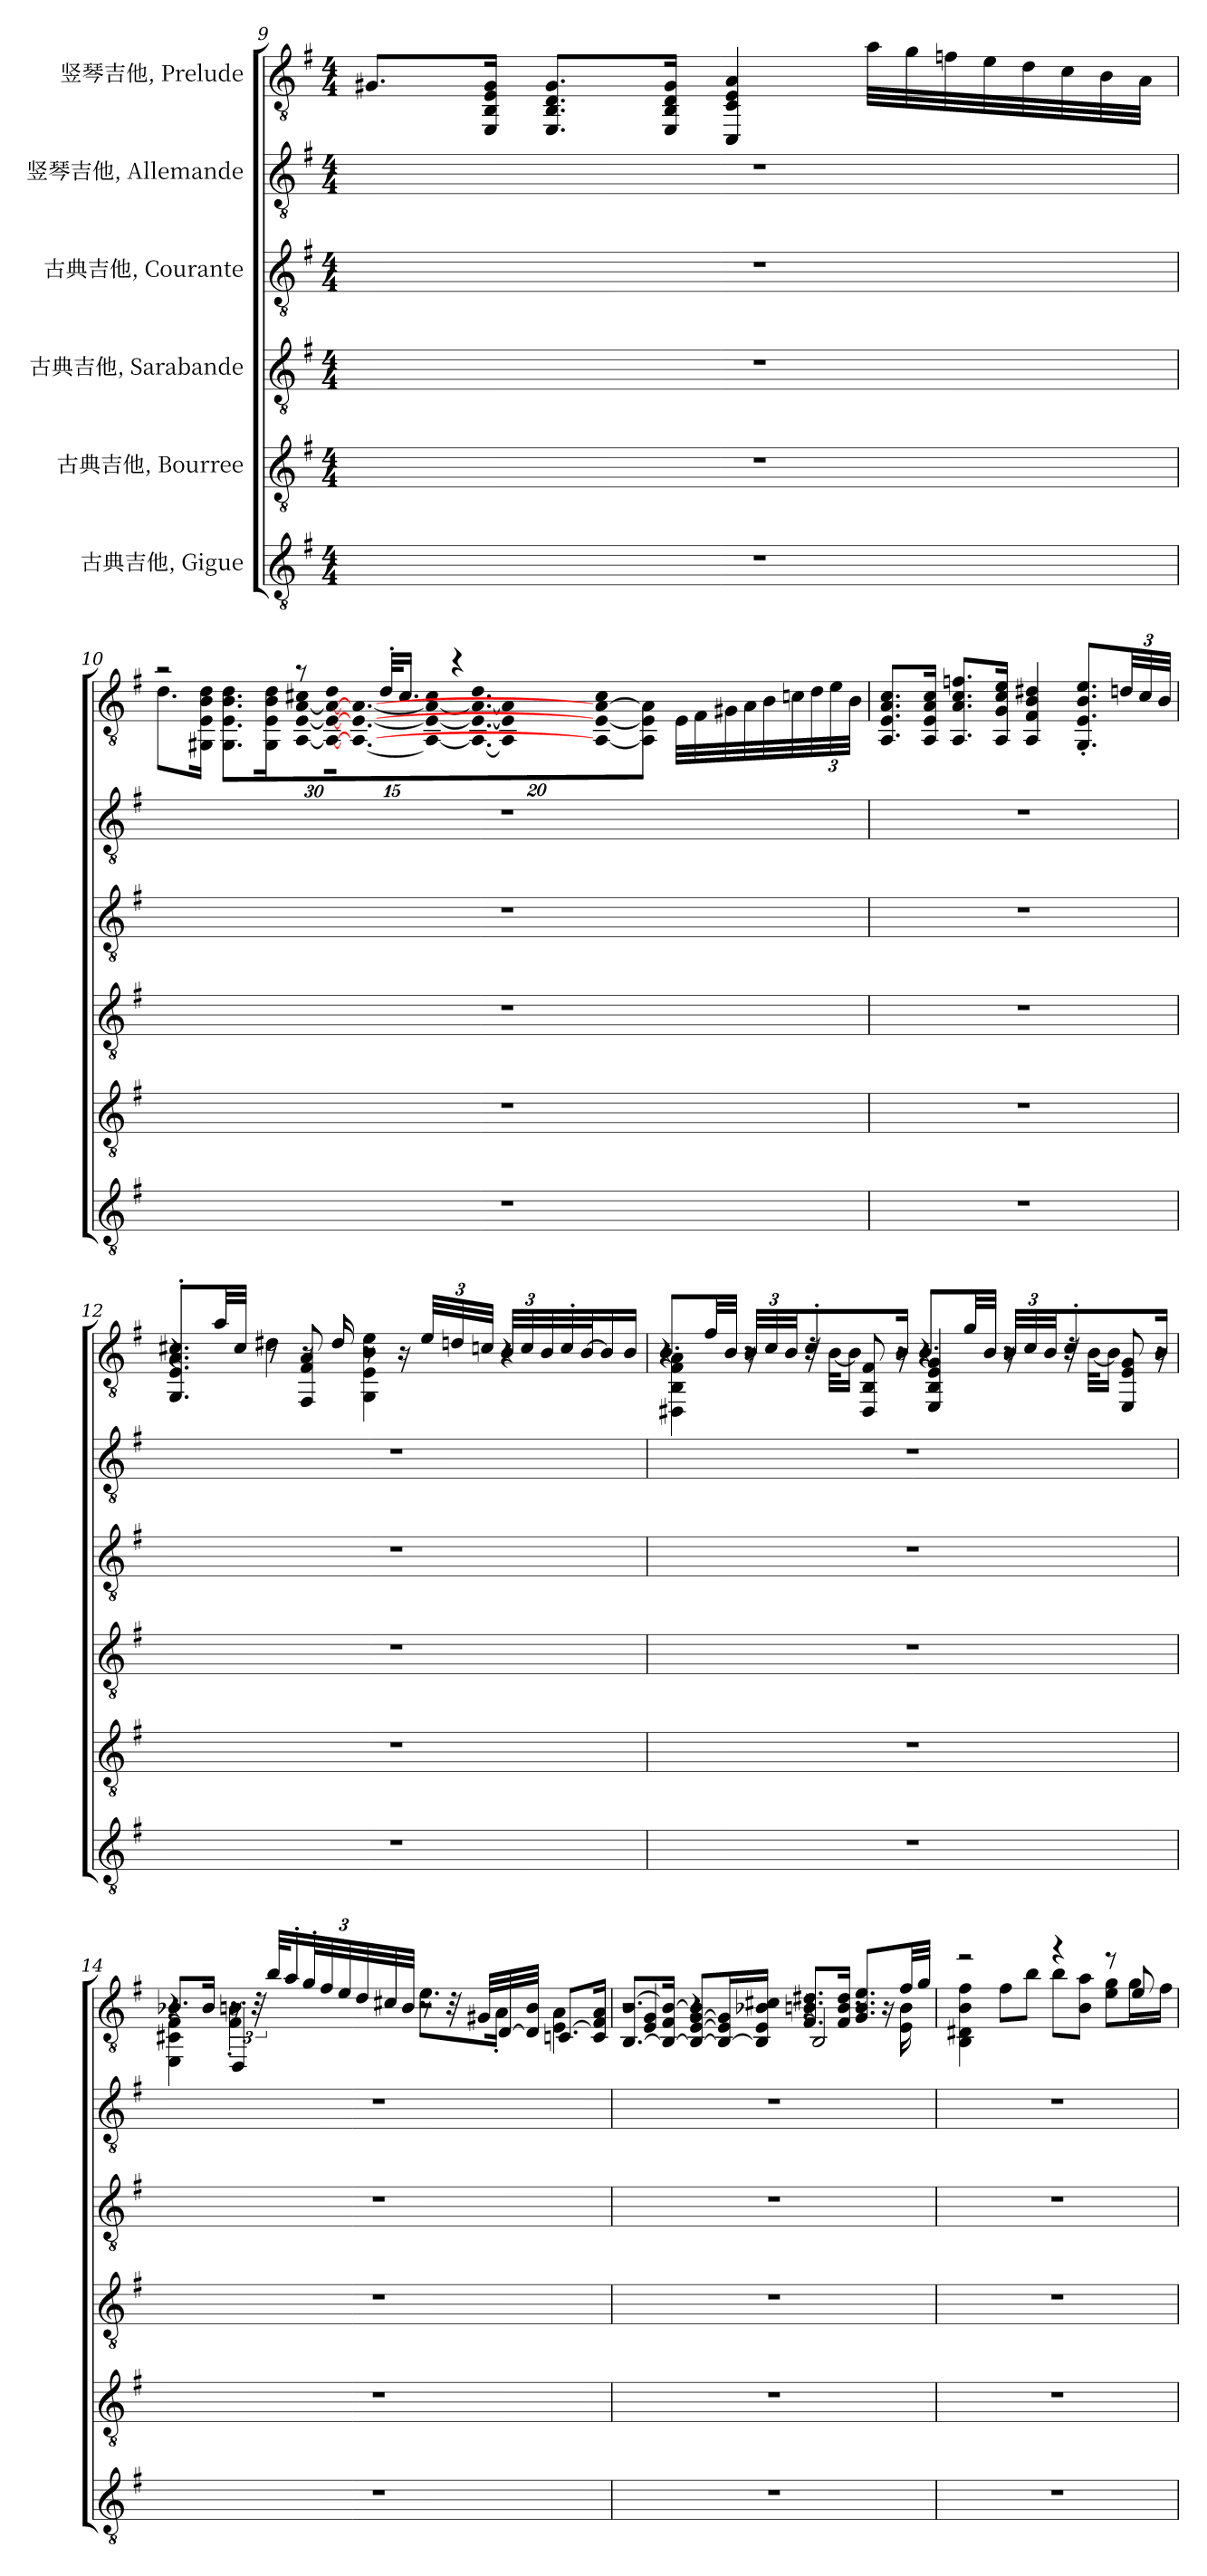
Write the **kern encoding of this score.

**kern	**kern	**kern	**kern	**kern	**kern
*part6	*part5	*part4	*part3	*part2	*part1
*staff6	*staff5	*staff4	*staff3	*staff2	*staff1
*I"古典吉他, Gigue	*I"古典吉他, Bourree	*I"古典吉他, Sarabande	*I"古典吉他, Courante	*I"竖琴吉他, Allemande	*I"竖琴吉他, Prelude
!!LO:LB:g=z
*clefGv2	*clefGv2	*clefGv2	*clefGv2	*clefGv2	*clefGv2
*k[f#]	*k[f#]	*k[f#]	*k[f#]	*k[f#]	*k[f#]
*M4/4	*M4/4	*M4/4	*M4/4	*M4/4	*M4/4
=9	=9	=9	=9	=9	=9
1r	1r	1r	1r	1r	8.G#X/L
.	.	.	.	.	16EE/ 16BB/ 16E/ 16G#/Jk
.	.	.	.	.	8.EE/ 8.BB/ 8.D/ 8.G#/L
.	.	.	.	.	16EE/ 16BB/ 16D/ 16G#/Jk
.	.	.	.	.	4CC/ 4C/ 4E/ 4A/
.	.	.	.	.	32a\LLL
.	.	.	.	.	32g\
.	.	.	.	.	32fn\
.	.	.	.	.	32e\
.	.	.	.	.	32d\
.	.	.	.	.	32c\
.	.	.	.	.	32B\
.	.	.	.	.	32A\JJJ
!!LO:PB:g=z
=10	=10	=10	=10	=10	=10
*	*	*	*	*	*MM55
*	*	*	*	*	*^
1r	1r	1r	1r	1r	2r	8.d\L
.	.	.	.	.	.	16GG#X\ 16E\ 16B\ 16d\Jk
.	.	.	.	.	.	8.GG#\ 8.E\ 8.B\ 8.d\L
.	.	.	.	.	.	16GG#\ 16E\ 16B\ 16d\L
*	*	*	*	*	*	*Xbrackettup
!	!	!	!	!	!	!LO:N:vis=256%9
.	.	.	.	.	8r	[960%17AA\ [960%17E\ [960%17A\ 960%17c#X\LL
!	!	!	!	!	!	!LO:N:vis=256%9
.	.	.	.	.	.	960%17AA\_ 960%17E\_ 960%17A\_ 960%17d\
.	.	.	.	.	.	1920ryy
!	!	!	!	!	!	!LO:N:vis=256.
.	.	.	.	.	.	1920%17AA\_ 1920%17E\_ 1920%17A\_K
!	!	!	!	!	!	!LO:N:vis=256%9
.	.	.	.	.	.	960%17AA\_ 960%17E\_ 960%17A\_ 960%17c#\
!	!	!	!	!	!	!LO:N:vis=32.
.	.	.	.	.	.	640%17AA\_ 640%17E\_ 640%17A\_ 640%17d\
!	!	!	!	!	!	!LO:N:vis=256%9
.	.	.	.	.	.	960%17AA\_ 960%17E\_ 960%17A\_
.	.	.	.	.	.	1920ryy
!	!	!	!	!	!	!LO:N:vis=256%9
.	.	.	.	.	.	960%17AA\_ 960%17E\_ 960%17A\_ 960%17c#\JJJ
.	.	.	.	.	32d'/KLL	8AA\] 8E\] 8A\]J
.	.	.	.	.	16.c#/JJ	.
.	.	.	.	.	4r	32E\LLL
.	.	.	.	.	.	32F#\
.	.	.	.	.	.	32G#X\
.	.	.	.	.	.	32A\
.	.	.	.	.	.	32B\
.	.	.	.	.	.	32cn\
.	.	.	.	.	.	48d\
.	.	.	.	.	.	48e\
.	.	.	.	.	.	48B\JJJ
*	*	*	*	*	*v	*v
!!LO:LB:g=z
=11	=11	=11	=11	=11	=11
1r	1r	1r	1r	1r	8.AA/ 8.E/ 8.A/ 8.c/L
.	.	.	.	.	16AA/ 16E/ 16A/ 16c/Jk
.	.	.	.	.	8.AA/ 8.A/ 8.c/ 8.fn/L
.	.	.	.	.	16AA/ 16G/ 16c/ 16e/Jk
.	.	.	.	.	4AA/ 4F#/ 4B/ 4d#X/
.	.	.	.	.	8.GG/' 8.E/' 8.B/' 8.e/'L
.	.	.	.	.	48dn/LL
.	.	.	.	.	48c/
.	.	.	.	.	48B/JJJ
=12	=12	=12	=12	=12	=12
*	*	*	*	*	*^
*	*	*	*	*	*	*^
1r	1r	1r	1r	1r	8.GG/' 8.E/' 8.A/' 8.c#X/'L	4r	4r
.	.	.	.	.	32a/LL	.	.
.	.	.	.	.	32c#/JJJ	.	.
.	.	.	.	.	8r	4d#X\	8r
.	.	.	.	.	16r	.	8FF#/ 8F#/ 8A/
.	.	.	.	.	16d#/	.	.
.	.	.	.	.	8r	4GG\ 4E\ 4B\ 4e\	2r
.	.	.	.	.	16r	.	.
.	.	.	.	.	48e/LLL	.	.
.	.	.	.	.	48dn/	.	.
.	.	.	.	.	48cn/JJJ	.	.
.	.	.	.	.	48B/LLL	4r	.
.	.	.	.	.	48c/	.	.
.	.	.	.	.	48B/	.	.
.	.	.	.	.	32c'/	.	.
.	.	.	.	.	[32B/J	.	.
.	.	.	.	.	16B/]	.	.
.	.	.	.	.	16B/JJ	.	.
!!LO:PB:g=z	!!	!!
=13	=13	=13	=13	=13	=13	=13	=13
1r	1r	1r	1r	1r	8.B/L	4DD#X\ 4BB\ 4F#\ 4A\	4r
.	.	.	.	.	32f#/LL	.	.
.	.	.	.	.	32B/JJJ	.	.
.	.	.	.	.	48B/LLL	16r	8r
.	.	.	.	.	48c/	.	.
.	.	.	.	.	48B/JJ	.	.
.	.	.	.	.	8c'/	32r	.
.	.	.	.	.	.	[32B\KLL	.
.	.	.	.	.	.	16B\JJ]	8DD#/ 8BB/ 8F#/
.	.	.	.	.	16B/Jk	16r	.
.	.	.	.	.	8.B/L	4r	4EE/ 4BB/ 4E/ 4G/
.	.	.	.	.	32g/LL	.	.
.	.	.	.	.	32B/JJJ	.	.
.	.	.	.	.	48B/LLL	16r	8r
.	.	.	.	.	48c/	.	.
.	.	.	.	.	48B/JJ	.	.
.	.	.	.	.	8c'/	32r	.
.	.	.	.	.	.	[32B\KLL	.
.	.	.	.	.	.	16B\JJ]	8EE/ 8E/ 8G/
.	.	.	.	.	16B/Jk	16r	.
!!LO:LB:g=z	!!	!!
=14	=14	=14	=14	=14	=14	=14	=14
1r	1r	1r	1r	1r	8.B-X/L	4EE\ 4C#X\ 4F#\	4r
.	.	.	.	.	16B-/Jk	.	.
*	*	*	*	*	*brackettup	*	*
.	.	.	.	.	24r	4F#\' 4Bn\'	4DD'/
.	.	.	.	.	48r	.	.
.	.	.	.	.	48b/KLL	.	.
.	.	.	.	.	24a'/	.	.
*	*	*	*	*	*Xbrackettup	*	*
.	.	.	.	.	48g'/L	.	.
.	.	.	.	.	48f#/	.	.
.	.	.	.	.	48e/	.	.
.	.	.	.	.	48d/	.	.
.	.	.	.	.	48c#X/	.	.
.	.	.	.	.	48B/JJJ	.	.
.	.	.	.	.	8r	8.e\L	2r
.	.	.	.	.	32r	.	.
.	.	.	.	.	32G#X/LLL	.	.
.	.	.	.	.	[32D/	16A'\Jk	.
.	.	.	.	.	32D/] 32B/JJJ	.	.
.	.	.	.	.	[8.Cn/L	4E\ 4A\	.
.	.	.	.	.	16C/] 16F#/ 16A/Jk	.	.
!!LO:PB:g=z	!!	!!
=15	=15	=15	=15	=15	=15	=15	=15
1r	1r	1r	1r	1r	[8.BB/ [8.B/L	2r	4E/ 4G/
.	.	.	.	.	16BB/_ 16F#/ 16B/_Jk	.	.
.	.	.	.	.	8BB/_ [8E/ [8G/ 8B/]L	.	4r
.	.	.	.	.	16BB/_ 16E/] 16G/]L	.	.
.	.	.	.	.	16BB/] 16E/ 16B-X/ 16c#X/JJ	.	.
.	.	.	.	.	8.F#/ 8.Bn/ 8.d#X/L	4r	2BB/
.	.	.	.	.	16F#/ 16B/ 16d#/Jk	.	.
.	.	.	.	.	8.G/ 8.B/ 8.e/L	8r	.
*	*	*	*	*	*MM30	*	*
.	.	.	.	.	.	16r	.
.	.	.	.	.	32f#/LL	16E\ 16B\	.
.	.	.	.	.	32g/JJJ	.	.
*	*	*	*	*	*	*v	*v
=16	=16	=16	=16	=16	=16	=16
1r	1r	1r	1r	1r	2r	4BB\ 4D#X\ 4B\ 4f#\
*	*	*	*	*	*MM80	*
.	.	.	.	.	.	8f#\L
.	.	.	.	.	.	8b\J
.	.	.	.	.	4r	8b\L
.	.	.	.	.	.	8B\ 8a\J
.	.	.	.	.	8r	8e\ 8g\L
.	.	.	.	.	8e/	16g\L
.	.	.	.	.	.	16f#\JJ
*	*	*	*	*	*v	*v
=	=	=	=	=	=
*-	*-	*-	*-	*-	*-
